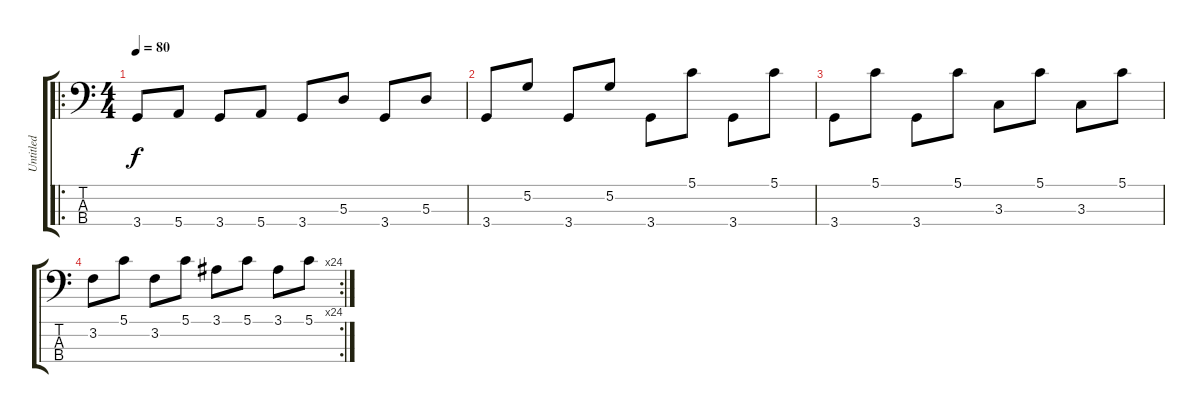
\track ("Untitled" "Untitled") {instrument electricbassfinger}
\staff {score tabs}
\tuning (G2 D2 A1 E1) {hide}
\ro
\ts (4 4)
\tempo 80
\clef f4
\ks c
3.4.8{dy f instrument electricbassfinger} 5.4.8 3.4.8 5.4.8 3.4.8 5.3.8 3.4.8 5.3.8 |
3.4.8 5.2.8 3.4.8 5.2.8 3.4.8 5.1.8 3.4.8 5.1.8 |
3.4.8 5.1.8 3.4.8 5.1.8 3.3.8 5.1.8 3.3.8 5.1.8 |
\rc 24
3.2.8 5.1.8 3.2.8 5.1.8 3.1.8 5.1.8 3.1.8 5.1.8
